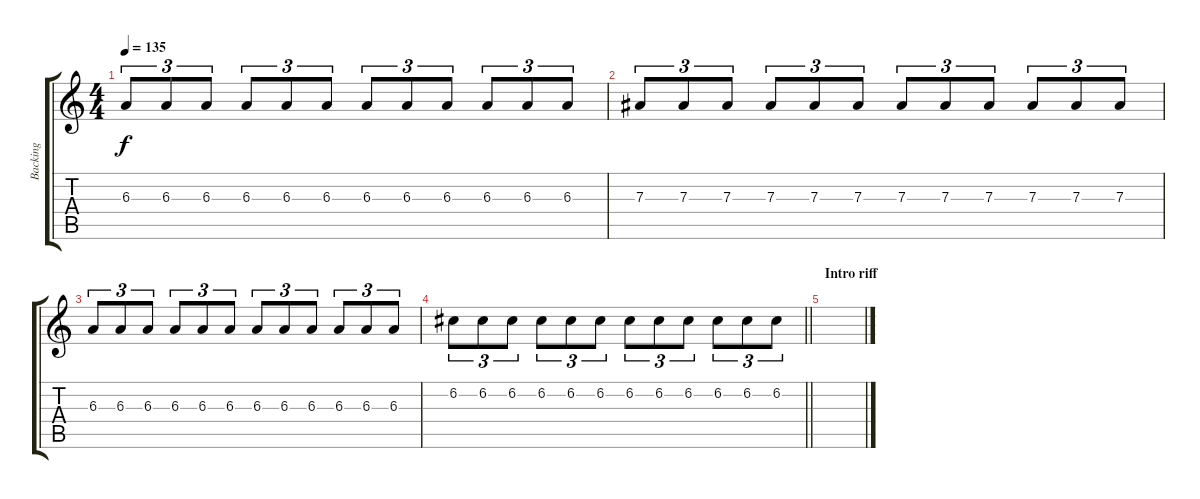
\track ("Backing" "Backing") {instrument overdrivenguitar}
\staff {score tabs}
\tuning (C4 G3 Eb3 Bb2 F2 C2) {hide}
\ts (4 4)
\tempo 135
\clef g2
\ks c
6.3.8{tu (3 2) dy f} 6.3.8{tu (3 2)} 6.3.8{tu (3 2)} 6.3.8{tu (3 2)} 6.3.8{tu (3 2)} 6.3.8{tu (3 2)} 6.3.8{tu (3 2)} 6.3.8{tu (3 2)} 6.3.8{tu (3 2)} 6.3.8{tu (3 2)} 6.3.8{tu (3 2)} 6.3.8{tu (3 2)} |
7.3.8{tu (3 2)} 7.3.8{tu (3 2)} 7.3.8{tu (3 2)} 7.3.8{tu (3 2)} 7.3.8{tu (3 2)} 7.3.8{tu (3 2)} 7.3.8{tu (3 2)} 7.3.8{tu (3 2)} 7.3.8{tu (3 2)} 7.3.8{tu (3 2)} 7.3.8{tu (3 2)} 7.3.8{tu (3 2)} |
6.3.8{tu (3 2)} 6.3.8{tu (3 2)} 6.3.8{tu (3 2)} 6.3.8{tu (3 2)} 6.3.8{tu (3 2)} 6.3.8{tu (3 2)} 6.3.8{tu (3 2)} 6.3.8{tu (3 2)} 6.3.8{tu (3 2)} 6.3.8{tu (3 2)} 6.3.8{tu (3 2)} 6.3.8{tu (3 2)} |
\barLineRight lightlight
6.2.8{tu (3 2)} 6.2.8{tu (3 2)} 6.2.8{tu (3 2)} 6.2.8{tu (3 2)} 6.2.8{tu (3 2)} 6.2.8{tu (3 2)} 6.2.8{tu (3 2)} 6.2.8{tu (3 2)} 6.2.8{tu (3 2)} 6.2.8{tu (3 2)} 6.2.8{tu (3 2)} 6.2.8{tu (3 2)} |
\section ("" "Intro riff")
